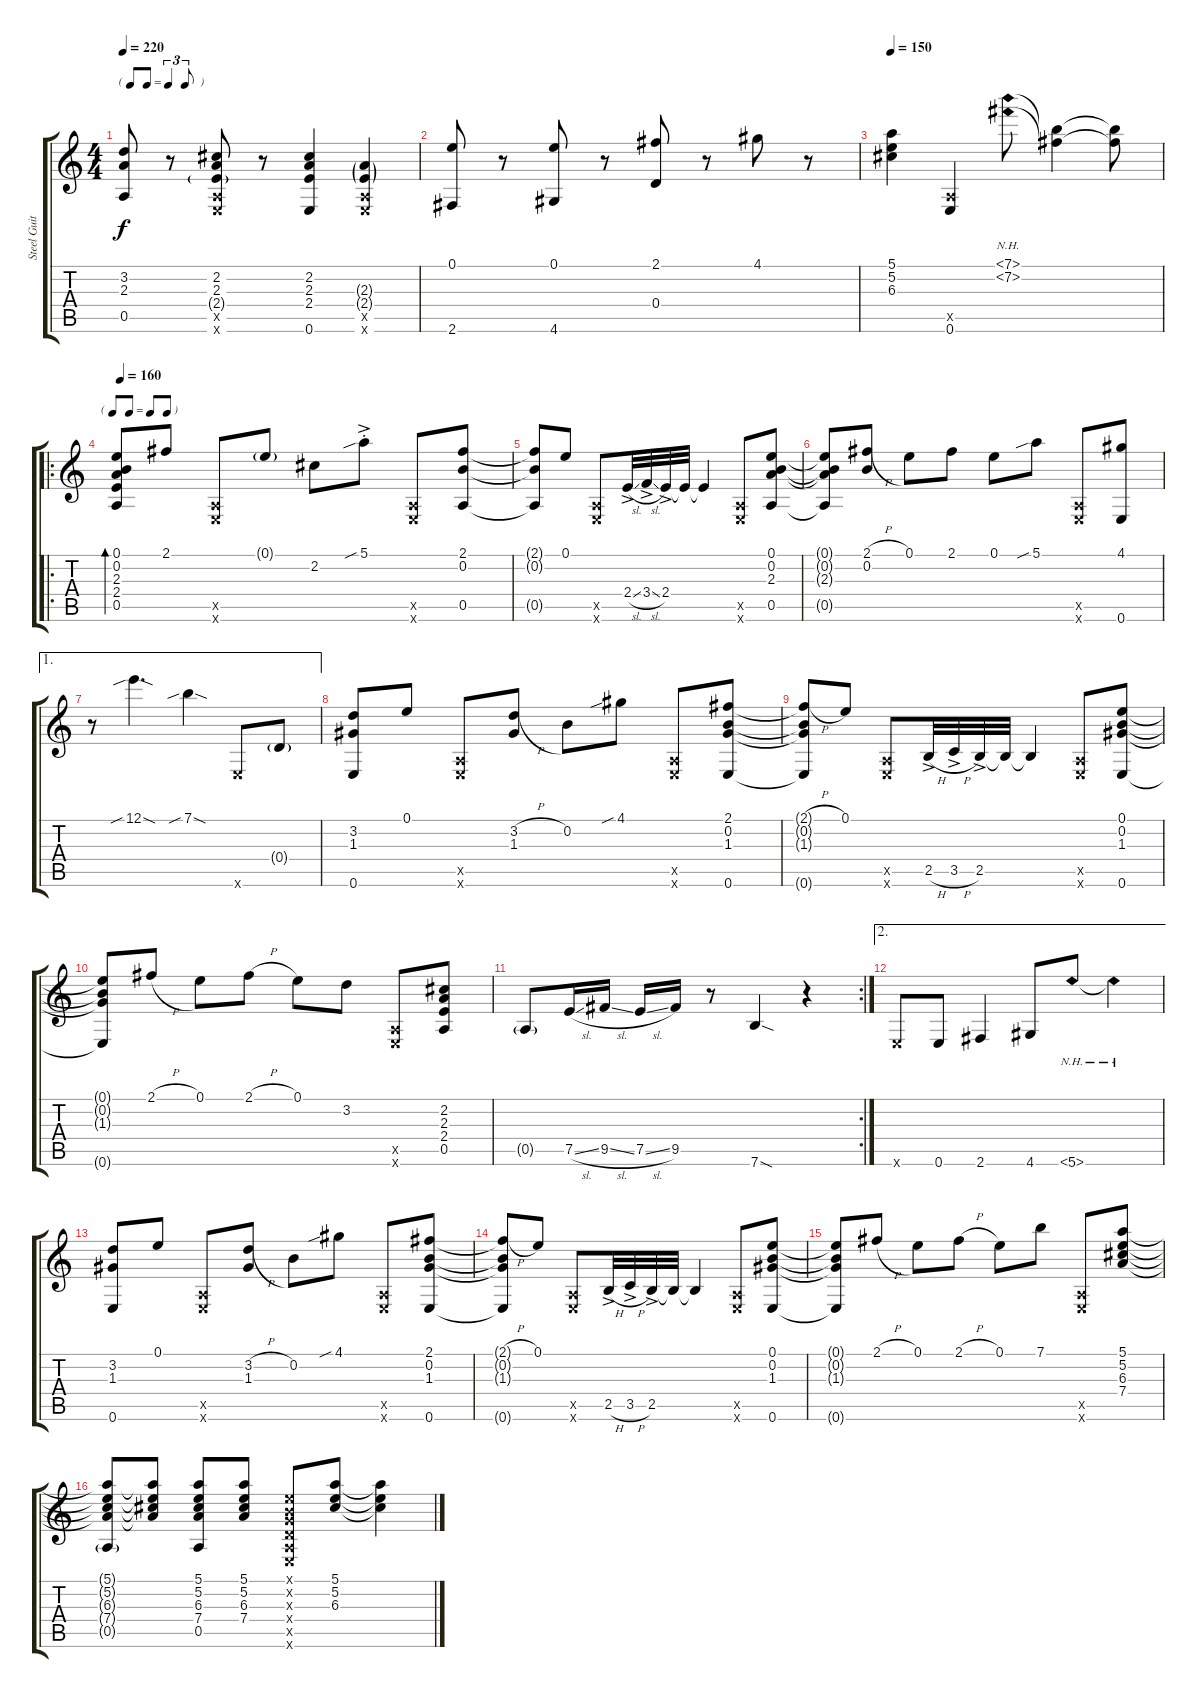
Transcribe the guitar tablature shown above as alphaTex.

\track ("Steel Guitar" "Steel Guit") {instrument acousticguitarsteel}
\staff {score tabs}
\tuning (E4 B3 G3 D3 A2 E2) {hide}
\ts (4 4)
\tf triplet8th
\tempo 220
\clef g2
\ks c
(3.2 2.3 0.5).8{dy f} r.8 (2.2 2.3 2.4{g} 0.5{x} 0.6{x}).8 r.8 (2.2 2.3 2.4 0.6).4 (2.3{g} 2.4{g} 0.5{x} 0.6{x}).4 |
(0.1 2.6).8 r.8 (0.1 4.6).8 r.8 (2.1 0.4).8 r.8 4.1.8 r.8 |
\tempo 150
(5.1 5.2 6.3).4 (0.5{x} 0.6).4 (7.1{nh} 7.2{nh}).8 (7.1{t} 7.2{t}).4 (7.1{t} 7.2{t}).8 |
\ro
\tf none
\tempo 160
(0.1 0.2 2.3 2.4 0.5).8{bd 60} 2.1.8 (0.5{x} 0.6{x}).8 0.1{g}.8 2.2.8 5.1{sib ac st}.8 (0.5{x} 0.6{x}).8 (2.1 0.2 0.5).8 |
(2.1{t} 0.2{t} 0.5{t}).8 0.1.8 (0.5{x} 0.6{x}).8 2.4{sl ac}.32 3.4{sl ac}.32 2.4{ac}.32 2.4{t}.32 2.4{t}.4 (0.5{x} 0.6{x}).8 (0.1 0.2 2.3 0.5).8 |
(0.1{t} 0.2{t} 2.3{t} 0.5{t}).8 (2.1{h} 0.2).8 0.1.8 2.1.8 0.1.8 5.1{sib}.8 (0.5{x} 0.6{x}).8 (4.1 0.6).8 |
\ae 1
r.8 12.1{sib sod}.4{d} 7.1{sib sod}.4 0.6{x}.8 0.4{g}.8 |
(3.2 1.3 0.6).8 0.1.8 (0.5{x} 0.6{x}).8 (3.2{h} 1.3).8 0.2.8 4.1{sib}.8 (0.5{x} 0.6{x}).8 (2.1 0.2 1.3 0.6).8 |
(2.1{h t} 0.2{t} 1.3{t} 0.6{t}).8 0.1.8 (0.5{x} 0.6{x}).8 2.5{h ac}.32 3.5{h ac}.32 2.5{ac}.32 2.5{t}.32 2.5{t}.4 (0.5{x} 0.6{x}).8 (0.1 0.2 1.3 0.6).8 |
(0.1{t} 0.2{t} 1.3{t} 0.6{t}).8 2.1{h}.8 0.1.8 2.1{h}.8 0.1.8 3.2.8 (0.5{x} 0.6{x}).8 (2.2 2.3 2.4 0.5).8 |
\rc 2
0.5{g}.8 7.5{sl}.16 9.5{sl}.16 7.5{sl}.16 9.5.16 r.8 7.6{sod}.4 r.4 |
\ae 2
0.6{x}.8 0.6.8 2.6.4 4.6.8 5.6{nh}.8 5.6{nh t}.4 |
(3.2 1.3 0.6).8 0.1.8 (0.5{x} 0.6{x}).8 (3.2{h} 1.3).8 0.2.8 4.1{sib}.8 (0.5{x} 0.6{x}).8 (2.1 0.2 1.3 0.6).8 |
(2.1{h t} 0.2{t} 1.3{t} 0.6{t}).8 0.1.8 (0.5{x} 0.6{x}).8 2.5{h ac}.32 3.5{h ac}.32 2.5{ac}.32 2.5{t}.32 2.5{t}.4 (0.5{x} 0.6{x}).8 (0.1 0.2 1.3 0.6).8 |
(0.1{t} 0.2{t} 1.3{t} 0.6{t}).8 2.1{h}.8 0.1.8 2.1{h}.8 0.1.8 7.1.8 (0.5{x} 0.6{x}).8 (5.1 5.2 6.3 7.4).8 |
(5.1{t} 5.2{t} 6.3{t} 7.4{t} 0.5{g}).8 (5.1{t} 5.2{t} 6.3{t} 7.4{t}).8 (5.1 5.2 6.3 7.4 0.5).8 (5.1 5.2 6.3 7.4).8 (0.1{x} 0.2{x} 0.3{x} 0.4{x} 0.5{x} 0.6{x}).8 (5.1 5.2 6.3).8 (5.1{t} 5.2{t} 6.3{t}).4
